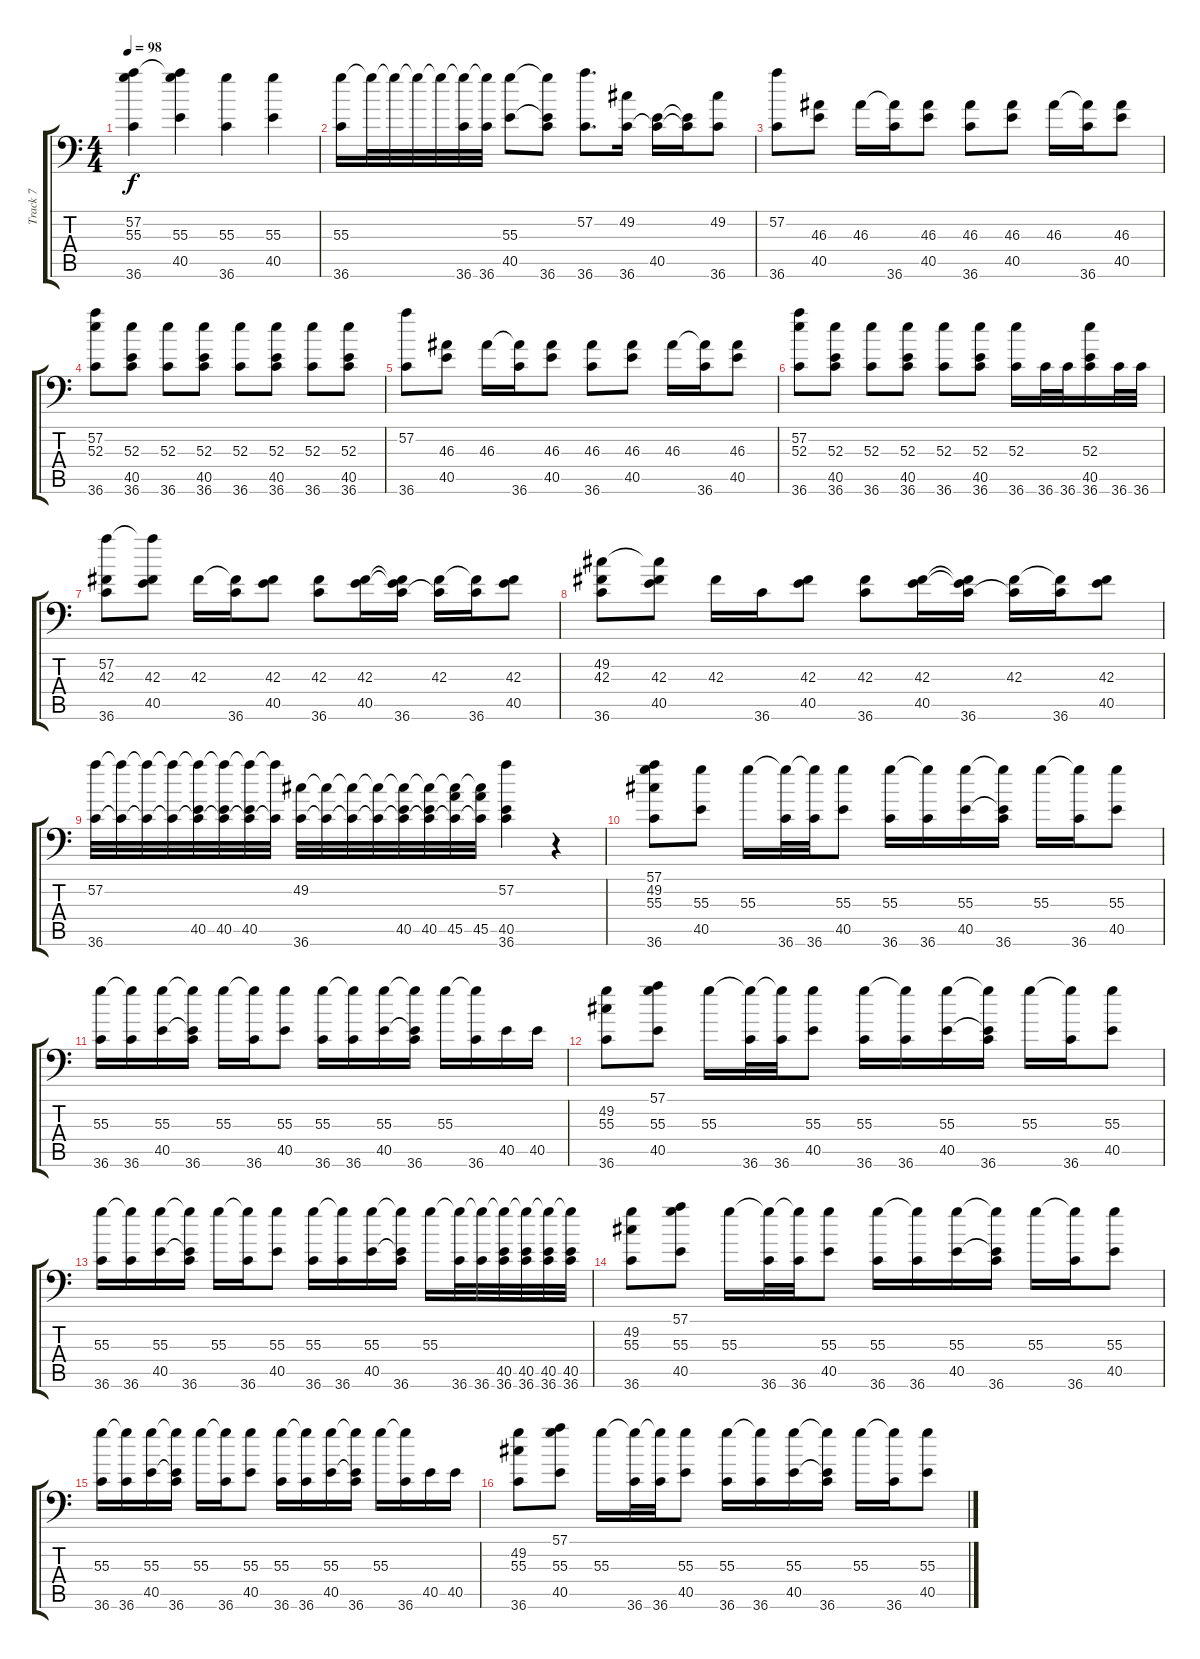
\track ("Track 7" "Track 7") {instrument acousticgrandpiano}
\staff {score tabs}
\tuning (C-1 C-1 C-1 C-1 C-1 C-1) {hide}
\ts (4 4)
\tempo 98
\clef f4
\ks c
(57.2 55.3 36.6).4{dy f} (57.2{t} 55.3 40.5).4 (55.3 36.6).4 (55.3 40.5).4 |
(55.3 36.6).16 55.3{t}.32 55.3{t}.32 55.3{t}.32 55.3{t}.32 (55.3{t} 36.6).32 (55.3{t} 36.6).32 (55.3 40.5).8 (55.3{t} 40.5{t} 36.6).8 (57.2 36.6).8{d} (49.2 36.6).16 (40.5 36.6{t}).16 (40.5{t} 36.6{t}).16 (49.2 36.6).8 |
(57.2 36.6).8 (46.3 40.5).8 46.3.16 (46.3{t} 36.6).16 (46.3 40.5).8 (46.3 36.6).8 (46.3 40.5).8 46.3.16 (46.3{t} 36.6).16 (46.3 40.5).8 |
(57.2 52.3 36.6).8 (52.3 40.5 36.6).8 (52.3 36.6).8 (52.3 40.5 36.6).8 (52.3 36.6).8 (52.3 40.5 36.6).8 (52.3 36.6).8 (52.3 40.5 36.6).8 |
(57.2 36.6).8 (46.3 40.5).8 46.3.16 (46.3{t} 36.6).16 (46.3 40.5).8 (46.3 36.6).8 (46.3 40.5).8 46.3.16 (46.3{t} 36.6).16 (46.3 40.5).8 |
(57.2 52.3 36.6).8 (52.3 40.5 36.6).8 (52.3 36.6).8 (52.3 40.5 36.6).8 (52.3 36.6).8 (52.3 40.5 36.6).8 (52.3 36.6).16 36.6.32 36.6.32 (52.3 40.5 36.6).16 36.6.32 36.6.32 |
(57.2 42.3 36.6).8 (57.2{t} 42.3 40.5).8 42.3.16 (42.3{t} 36.6).16 (42.3 40.5).8 (42.3 36.6).8 (42.3 40.5).16 (42.3{t} 40.5{t} 36.6).16 (42.3 36.6{t}).16 (42.3{t} 36.6).16 (42.3 40.5).8 |
(49.2 42.3 36.6).8 (49.2{t} 42.3 40.5).8 42.3.16 36.6.16 (42.3 40.5).8 (42.3 36.6).8 (42.3 40.5).16 (42.3{t} 40.5{t} 36.6).16 (42.3 36.6{t}).16 (42.3{t} 36.6).16 (42.3 40.5).8 |
(57.2 36.6).32 (57.2{t} 36.6{t}).32 (57.2{t} 36.6{t}).32 (57.2{t} 36.6{t}).32 (57.2{t} 40.5 36.6{t}).32 (57.2{t} 40.5 36.6{t}).32 (57.2{t} 40.5 36.6{t}).32 (57.2{t} 36.6{t}).32 (49.2 36.6).32 (49.2{t} 36.6{t}).32 (49.2{t} 36.6{t}).32 (49.2{t} 36.6{t}).32 (49.2{t} 40.5 36.6{t}).32 (49.2{t} 40.5 36.6{t}).32 (49.2{t} 45.5 36.6{t}).32 (49.2{t} 45.5 36.6{t}).32 (57.2 40.5 36.6).4 r.4 |
(57.1 49.2 55.3 36.6).8 (55.3 40.5).8 55.3.16 (55.3{t} 36.6).32 (55.3{t} 36.6).32 (55.3 40.5).8 (55.3 36.6).16 (55.3{t} 36.6).16 (55.3 40.5).16 (55.3{t} 40.5{t} 36.6).16 55.3.16 (55.3{t} 36.6).16 (55.3 40.5).8 |
(55.3 36.6).16 (55.3{t} 36.6).16 (55.3 40.5).16 (55.3{t} 40.5{t} 36.6).16 55.3.16 (55.3{t} 36.6).16 (55.3 40.5).8 (55.3 36.6).16 (55.3{t} 36.6).16 (55.3 40.5).16 (55.3{t} 40.5{t} 36.6).16 55.3.16 (55.3{t} 36.6).16 40.5.16 40.5.16 |
(49.2 55.3 36.6).8 (57.1 55.3 40.5).8 55.3.16 (55.3{t} 36.6).32 (55.3{t} 36.6).32 (55.3 40.5).8 (55.3 36.6).16 (55.3{t} 36.6).16 (55.3 40.5).16 (55.3{t} 40.5{t} 36.6).16 55.3.16 (55.3{t} 36.6).16 (55.3 40.5).8 |
(55.3 36.6).16 (55.3{t} 36.6).16 (55.3 40.5).16 (55.3{t} 40.5{t} 36.6).16 55.3.16 (55.3{t} 36.6).16 (55.3 40.5).8 (55.3 36.6).16 (55.3{t} 36.6).16 (55.3 40.5).16 (55.3{t} 40.5{t} 36.6).16 55.3.16 (55.3{t} 36.6).32 (55.3{t} 36.6).32 (55.3{t} 40.5 36.6).32 (55.3{t} 40.5 36.6).32 (55.3{t} 40.5 36.6).32 (55.3{t} 40.5 36.6).32 |
(49.2 55.3 36.6).8 (57.1 55.3 40.5).8 55.3.16 (55.3{t} 36.6).32 (55.3{t} 36.6).32 (55.3 40.5).8 (55.3 36.6).16 (55.3{t} 36.6).16 (55.3 40.5).16 (55.3{t} 40.5{t} 36.6).16 55.3.16 (55.3{t} 36.6).16 (55.3 40.5).8 |
(55.3 36.6).16 (55.3{t} 36.6).16 (55.3 40.5).16 (55.3{t} 40.5{t} 36.6).16 55.3.16 (55.3{t} 36.6).16 (55.3 40.5).8 (55.3 36.6).16 (55.3{t} 36.6).16 (55.3 40.5).16 (55.3{t} 40.5{t} 36.6).16 55.3.16 (55.3{t} 36.6).16 40.5.16 40.5.16 |
(49.2 55.3 36.6).8 (57.1 55.3 40.5).8 55.3.16 (55.3{t} 36.6).32 (55.3{t} 36.6).32 (55.3 40.5).8 (55.3 36.6).16 (55.3{t} 36.6).16 (55.3 40.5).16 (55.3{t} 40.5{t} 36.6).16 55.3.16 (55.3{t} 36.6).16 (55.3 40.5).8
